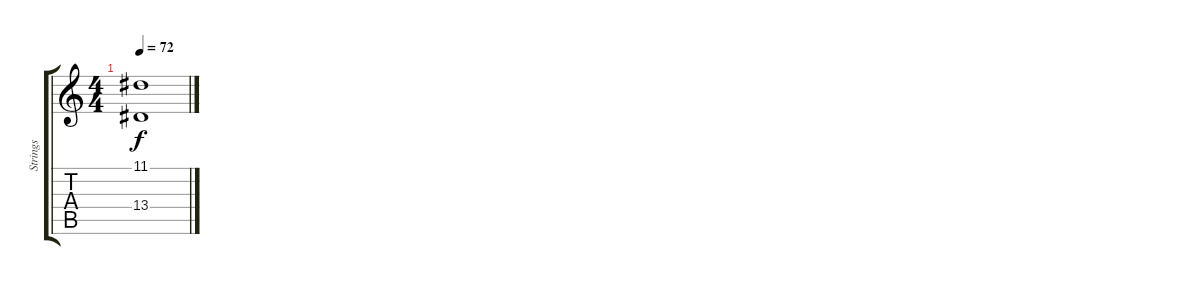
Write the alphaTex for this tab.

\track ("Strings" "Strings") {instrument synthstrings1}
\staff {score tabs}
\tuning (E4 B3 G3 D3 A2 E2) {hide}
\ts (4 4)
\tempo 72
\clef g2
\ks c
(11.1{t} 13.4{t}).1{dy f}
